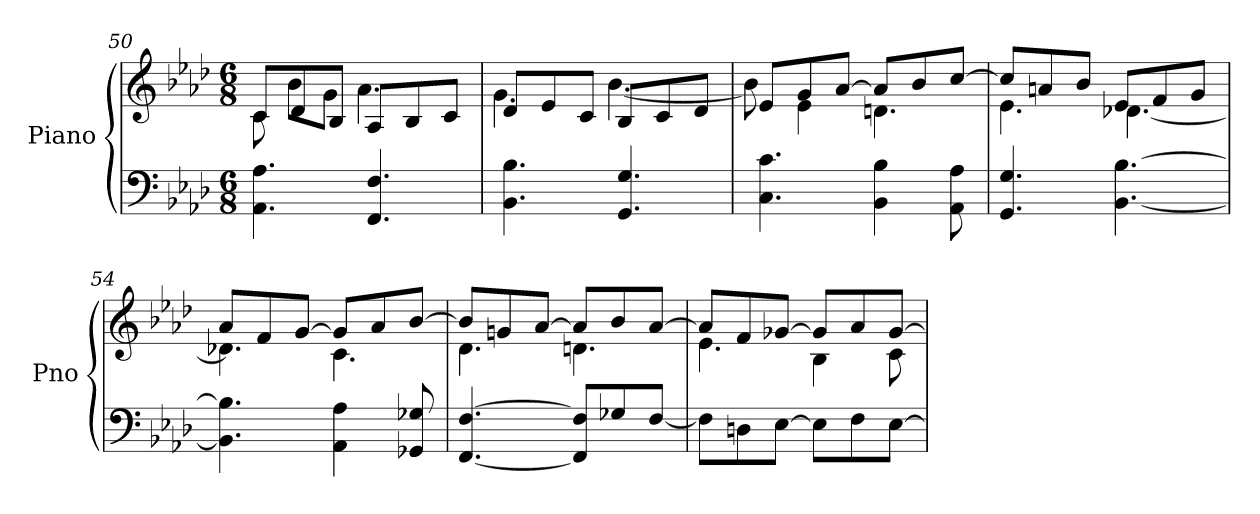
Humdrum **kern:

**kern	**kern	**dynam
*part1	*part1	*part1
*staff2	*staff1	*staff1/2
*I"Piano	*	*
*I'Pno	*	*
*clefF4	*clefG2	*
*k[b-e-a-d-]	*k[b-e-a-d-]	*
*M6/8	*M6/8	*
=50	=50	=50
*	*^	*
4.AA-\ 4.A-\	8c/L	8c\	.
.	8d-/	8b-\L	.
.	8B-/J	8g\J	.
4.FF/ 4.F/	8A-/L	4.a-\	.
.	8B-/	.	.
.	8c/J	.	.
!!LO:LB:g=z	!!
=51	=51	=51	=51
4.BB-\ 4.B-\	8d-/L	4.g\	.
.	8e-/	.	.
.	8c/J	.	.
4.GG/ 4.G/	8B-/L	[4.b-\	.
.	8c/	.	.
.	8d-/J	.	.
!!LO:LB:g=z	!!
=52	=52	=52	=52
4.C\ 4.c\	8e-/L	8b-\]	.
.	8g/	4e-\	.
.	[8a-/J	.	.
4BB-\ 4B-\	8a-/L]	4.dn\	.
.	8b-/	.	.
8AA-\ 8A-\	[8cc/J	.	.
=53	=53	=53	=53
4.GG/ 4.G/	8cc/L]	4.e-\	.
.	8an/	.	.
.	8b-/J	.	.
!	!	!	!LO:DY:b
[4.BB-\ [4.B-\	8e-/L	[4.d-X\	other-dynamics
.	8f/	.	.
.	8g/J	.	.
=54	=54	=54	=54
4.BB-\] 4.B-\]	8a-/L	4.d-X\]	.
.	8f/	.	.
.	[8g/J	.	.
4AA-\ 4A-\	8g/L]	4.c\	.
.	8a-/	.	.
8GG-X/ 8G-X/	[8b-/J	.	.
=55	=55	=55	=55
[4.FF/ [4.F/	8b-/L]	4.d-\	.
.	8gn/	.	.
.	[8a-/J	.	.
8FF/] 8F/]L	8a-/L]	4.dn\	.
8G-X/	8b-/	.	.
[8F/J	[8a-/J	.	.
=56	=56	=56	=56
8F\L]	8a-/L]	4.e-\	.
8Dn\	8f/	.	.
[8E-\J	[8g-X/J	.	.
8E-\L]	8g-/L]	4B-\	.
8F\	8a-/	.	.
[8E-\J	[8g-/J	8c\	.
*	*v	*v	*
=	=	=
*-	*-	*-
